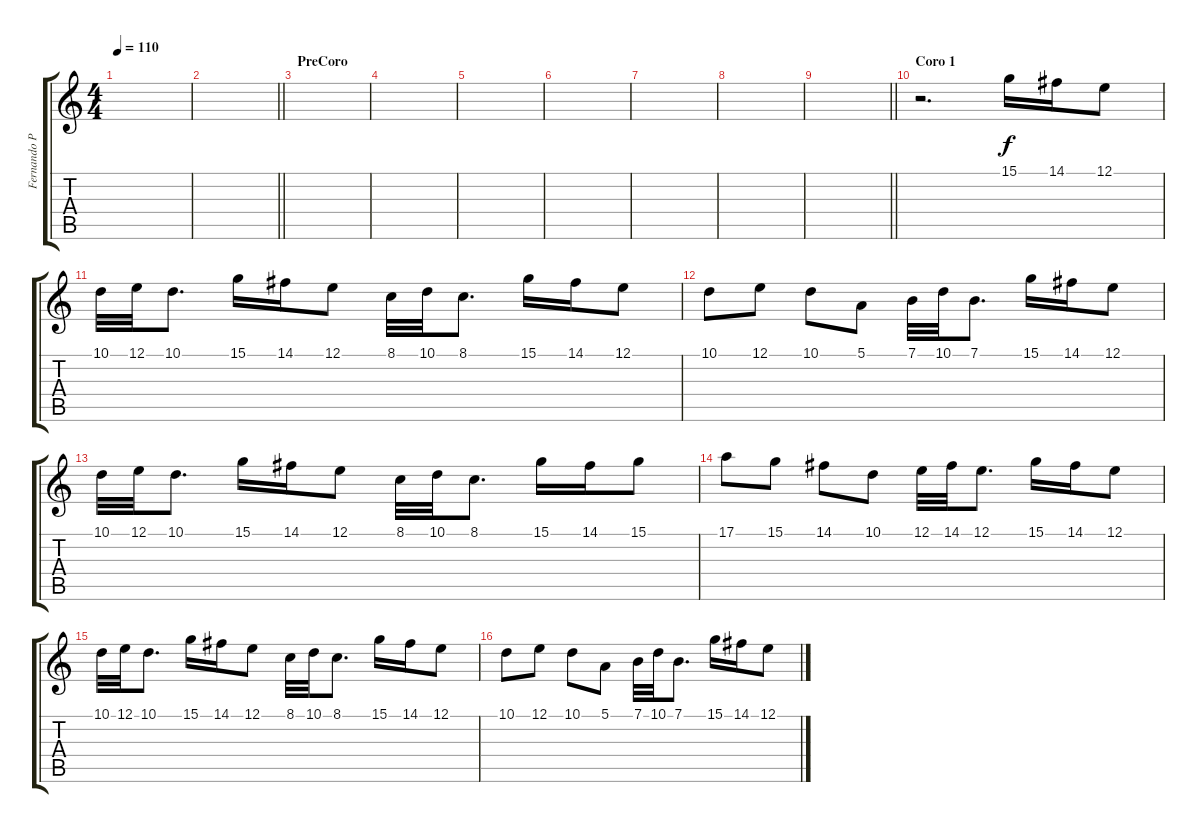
\track ("Fernando Ponce de León" "Fernando P") {instrument flute}
\staff {score tabs}
\tuning (E4 B3 G3 D3 A2 E2) {hide}
\ts (4 4)
\tempo 110
\clef g2
\ks c
|
\barLineRight lightlight
|
\section ("" "PreCoro")
|
|
|
|
|
|
\barLineRight lightlight
|
\section ("" "Coro 1")
r.2{d} 15.1.16 14.1.16 12.1.8 |
10.1.32 12.1.32 10.1.8{d} 15.1.16 14.1.16 12.1.8 8.1.32 10.1.32 8.1.8{d} 15.1.16 14.1.16 12.1.8 |
10.1.8 12.1.8 10.1.8 5.1.8 7.1.32 10.1.32 7.1.8{d} 15.1.16 14.1.16 12.1.8 |
10.1.32 12.1.32 10.1.8{d} 15.1.16 14.1.16 12.1.8 8.1.32 10.1.32 8.1.8{d} 15.1.16 14.1.16 15.1.8 |
17.1.8 15.1.8 14.1.8 10.1.8 12.1.32 14.1.32 12.1.8{d} 15.1.16 14.1.16 12.1.8 |
10.1.32 12.1.32 10.1.8{d} 15.1.16 14.1.16 12.1.8 8.1.32 10.1.32 8.1.8{d} 15.1.16 14.1.16 12.1.8 |
10.1.8 12.1.8 10.1.8 5.1.8 7.1.32 10.1.32 7.1.8{d} 15.1.16 14.1.16 12.1.8
